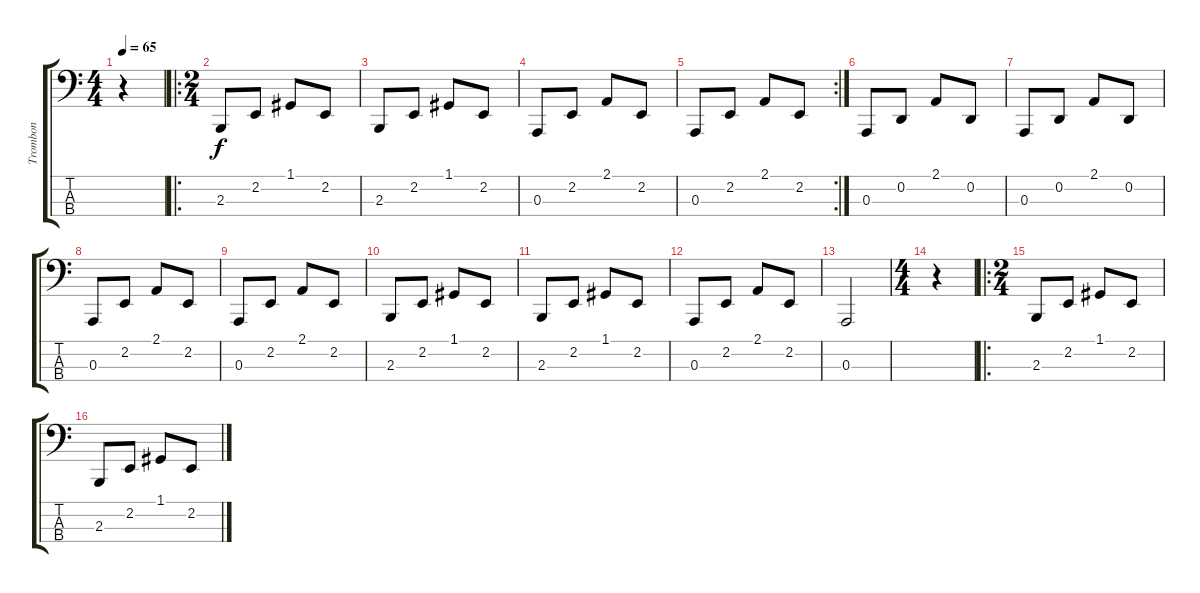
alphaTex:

\track ("Trombon" "Trombon") {instrument tuba}
\staff {score tabs}
\tuning (G2 D2 A1 E1) {hide}
\ts (4 4)
\tempo 65
\clef f4
\ks c
r.4{dy f instrument tuba} |
\ro
\ts (2 4)
2.3.8 2.2.8 1.1.8 2.2.8 |
2.3.8 2.2.8 1.1.8 2.2.8 |
0.3.8 2.2.8 2.1.8 2.2.8 |
\rc 2
0.3.8 2.2.8 2.1.8 2.2.8 |
0.3.8 0.2.8 2.1.8 0.2.8 |
0.3.8 0.2.8 2.1.8 0.2.8 |
0.3.8 2.2.8 2.1.8 2.2.8 |
0.3.8 2.2.8 2.1.8 2.2.8 |
2.3.8 2.2.8 1.1.8 2.2.8 |
2.3.8 2.2.8 1.1.8 2.2.8 |
0.3.8 2.2.8 2.1.8 2.2.8 |
0.3.2 |
\ts (4 4)
r.4 |
\ro
\ts (2 4)
2.3.8 2.2.8 1.1.8 2.2.8 |
2.3.8 2.2.8 1.1.8 2.2.8
